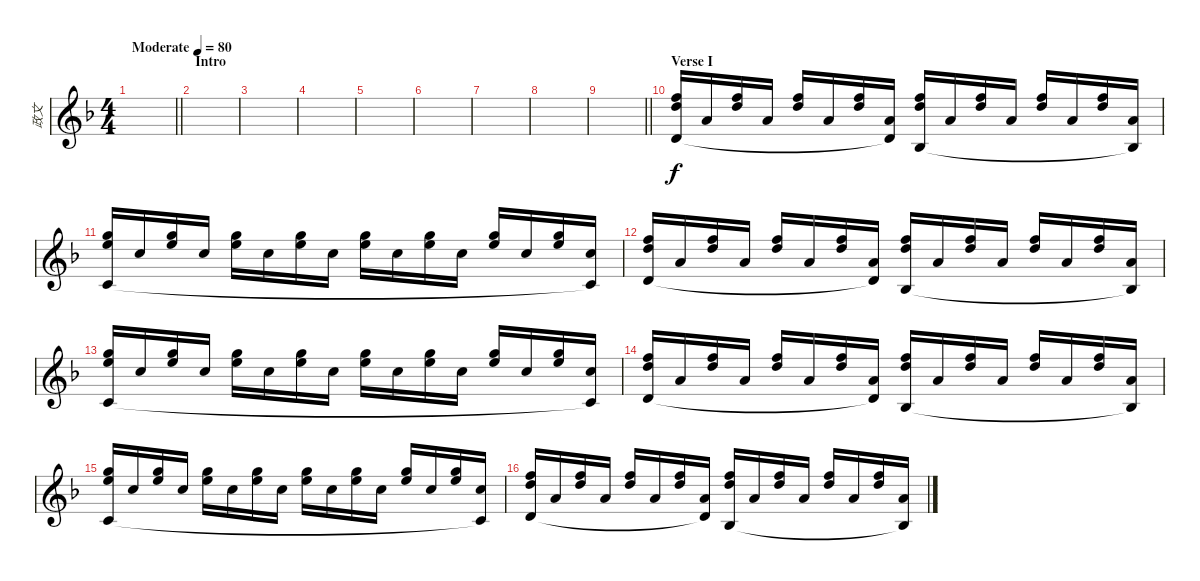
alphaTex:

\track ("政文" "政文") {instrument acousticgrandpiano}
\staff {score}
\tuning (E4 B3 G3 D3 A2 E2) {hide}
\ts (4 4)
\tempo (80 "Moderate")
\clef g2
\barLineRight lightlight
\ks f
|
\section ("" "Intro")
|
|
|
|
|
|
|
\barLineRight lightlight
|
\section ("" "Verse I")
(18.2 19.3 12.4).16 5.1.16 (10.1 18.2).16 5.1.16 (10.1 18.2).16 5.1.16 (10.1 18.2).16 (5.1 12.4{t}).16 (18.2 19.3 8.4).16 5.1.16 (10.1 18.2).16 5.1.16 (10.1 18.2).16 5.1.16 (10.1 18.2).16 (5.1 8.4{t}).16 |
(12.1 20.2 10.4).16 8.1.16 (12.1 20.2).16 8.1.16 (12.1 20.2).16 8.1.16 (12.1 20.2).16 8.1.16 (12.1 20.2).16 8.1.16 (12.1 20.2).16 8.1.16 (12.1 20.2).16 8.1.16 (12.1 20.2).16 (13.2 10.4{t}).16 |
(18.2 19.3 12.4).16 5.1.16 (10.1 18.2).16 5.1.16 (10.1 18.2).16 5.1.16 (10.1 18.2).16 (5.1 12.4{t}).16 (18.2 19.3 8.4).16 5.1.16 (10.1 18.2).16 5.1.16 (10.1 18.2).16 5.1.16 (10.1 18.2).16 (5.1 8.4{t}).16 |
(12.1 20.2 10.4).16 8.1.16 (12.1 20.2).16 8.1.16 (12.1 20.2).16 8.1.16 (12.1 20.2).16 8.1.16 (12.1 20.2).16 8.1.16 (12.1 20.2).16 8.1.16 (12.1 20.2).16 8.1.16 (12.1 20.2).16 (13.2 10.4{t}).16 |
(18.2 19.3 12.4).16 5.1.16 (10.1 18.2).16 5.1.16 (10.1 18.2).16 5.1.16 (10.1 18.2).16 (5.1 12.4{t}).16 (18.2 19.3 8.4).16 5.1.16 (10.1 18.2).16 5.1.16 (10.1 18.2).16 5.1.16 (10.1 18.2).16 (5.1 8.4{t}).16 |
(12.1 20.2 10.4).16 8.1.16 (12.1 20.2).16 8.1.16 (12.1 20.2).16 8.1.16 (12.1 20.2).16 8.1.16 (12.1 20.2).16 8.1.16 (12.1 20.2).16 8.1.16 (12.1 20.2).16 8.1.16 (12.1 20.2).16 (13.2 10.4{t}).16 |
(18.2 19.3 12.4).16 5.1.16 (10.1 18.2).16 5.1.16 (10.1 18.2).16 5.1.16 (10.1 18.2).16 (5.1 12.4{t}).16 (18.2 19.3 8.4).16 5.1.16 (10.1 18.2).16 5.1.16 (10.1 18.2).16 5.1.16 (10.1 18.2).16 (5.1 8.4{t}).16
